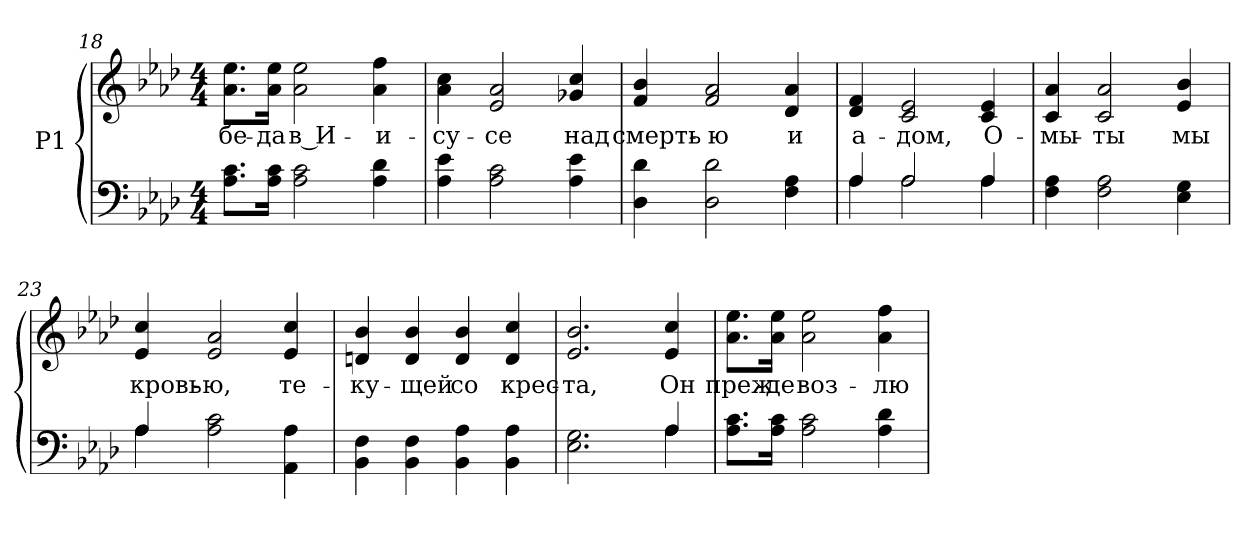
**kern	**kern	**text
*part1	*part1	*part1
*staff2	*staff1	*staff1
*I"P1	*	*
*clefF4	*clefG2	*
*k[b-e-a-d-]	*k[b-e-a-d-]	*
*A-:	*A-:	*
*M4/4	*M4/4	*
=18	=18	=18
!	!	!LO:LY:b:color=#000000
8.A-i\ 8.ci\L	8.a-i\ 8.ee-i\L	-бе-
!	!	!LO:LY:b:color=#000000
16A-i\ 16ci\Jk	16a-i\ 16ee-i\Jk	-да
!	!	!LO:LY:b:color=#000000
2A-i\ 2ci	2a-i\ 2ee-i	в И-
!	!	!LO:LY:b:color=#000000
4A-i\ 4d-i	4a-i\ 4ffi	-и-
=19	=19	=19
!	!	!LO:LY:b:color=#000000
4A-i\ 4e-i	4a-i\ 4cci	-су-
!	!	!LO:LY:b:color=#000000
2A-i\ 2ci	2e-i/ 2a-i	-се
!	!	!LO:LY:b:color=#000000
4A-i\ 4e-i	4g-Xi/ 4cci	над
=20	=20	=20
!	!	!LO:LY:b:color=#000000
4D-i\ 4d-i	4fi/ 4b-i	смерть-
!	!	!LO:LY:b:color=#000000
2D-i\ 2d-i	2fi/ 2a-i	-ю
!	!	!LO:LY:b:color=#000000
4Fi\ 4A-i	4d-i/ 4a-i	и
=21	=21	=21
*^	*	*
!	!	!	!LO:LY:b:color=#000000
4A-i/	4A-i\	4d-i/ 4fi	а-
!	!	!	!LO:LY:b:color=#000000
2A-i/	2A-i\	2ci/ 2e-i	-дом,
!	!	!	!LO:LY:b:color=#000000
4A-i/	4A-i\	4ci/ 4e-i	О-
*v	*v	*	*
!!LO:LB:g=z
=22	=22	=22
*^	*	*
!	!	!	!LO:LY:b:color=#000000
*v	*v	*	*
4Fi\ 4A-i	4ci/ 4a-i	-мы-
!	!	!LO:LY:b:color=#000000
2Fi\ 2A-i	2ci/ 2a-i	-ты
!	!	!LO:LY:b:color=#000000
4E-i\ 4Gi	4e-i/ 4b-i	мы
=23	=23	=23
*^	*	*
!	!	!	!LO:LY:b:color=#000000
4A-i/	4A-i\	4e-i/ 4cci	кровь-
!	!	!	!LO:LY:b:color=#000000
2A-i\ 2ci	2.ryy	2e-i/ 2a-i	-ю,
!	!	!	!LO:LY:b:color=#000000
4AA-i\ 4A-i	.	4e-i/ 4cci	те-
*v	*v	*	*
=24	=24	=24
!	!	!LO:LY:b:color=#000000
4BB-i\ 4Fi	4dni/ 4b-i	-ку-
!	!	!LO:LY:b:color=#000000
4BB-i\ 4Fi	4di/ 4b-i	-щей
!	!	!LO:LY:b:color=#000000
4BB-i\ 4A-i	4di/ 4b-i	со
!	!	!LO:LY:b:color=#000000
4BB-i\ 4A-i	4di/ 4cci	крес-
=25	=25	=25
*^	*	*
!	!	!	!LO:LY:b:color=#000000
2.E-i\ 2.Gi	2.ryy	2.e-i/ 2.b-i	-та,
!	!	!	!LO:LY:b:color=#000000
4A-i/	4A-i\	4e-i/ 4cci	Он
*v	*v	*	*
!!LO:LB:g=z
=26	=26	=26
*^	*	*
!	!	!	!LO:LY:b:color=#000000
*v	*v	*	*
8.A-i\ 8.ci\L	8.a-i\ 8.ee-i\L	преж-
!	!	!LO:LY:b:color=#000000
16A-i\ 16ci\Jk	16a-i\ 16ee-i\Jk	-де
!	!	!LO:LY:b:color=#000000
2A-i\ 2ci	2a-i\ 2ee-i	воз-
!	!	!LO:LY:b:color=#000000
4A-i\ 4d-i	4a-i\ 4ffi	-лю-
=	=	=
*-	*-	*-
